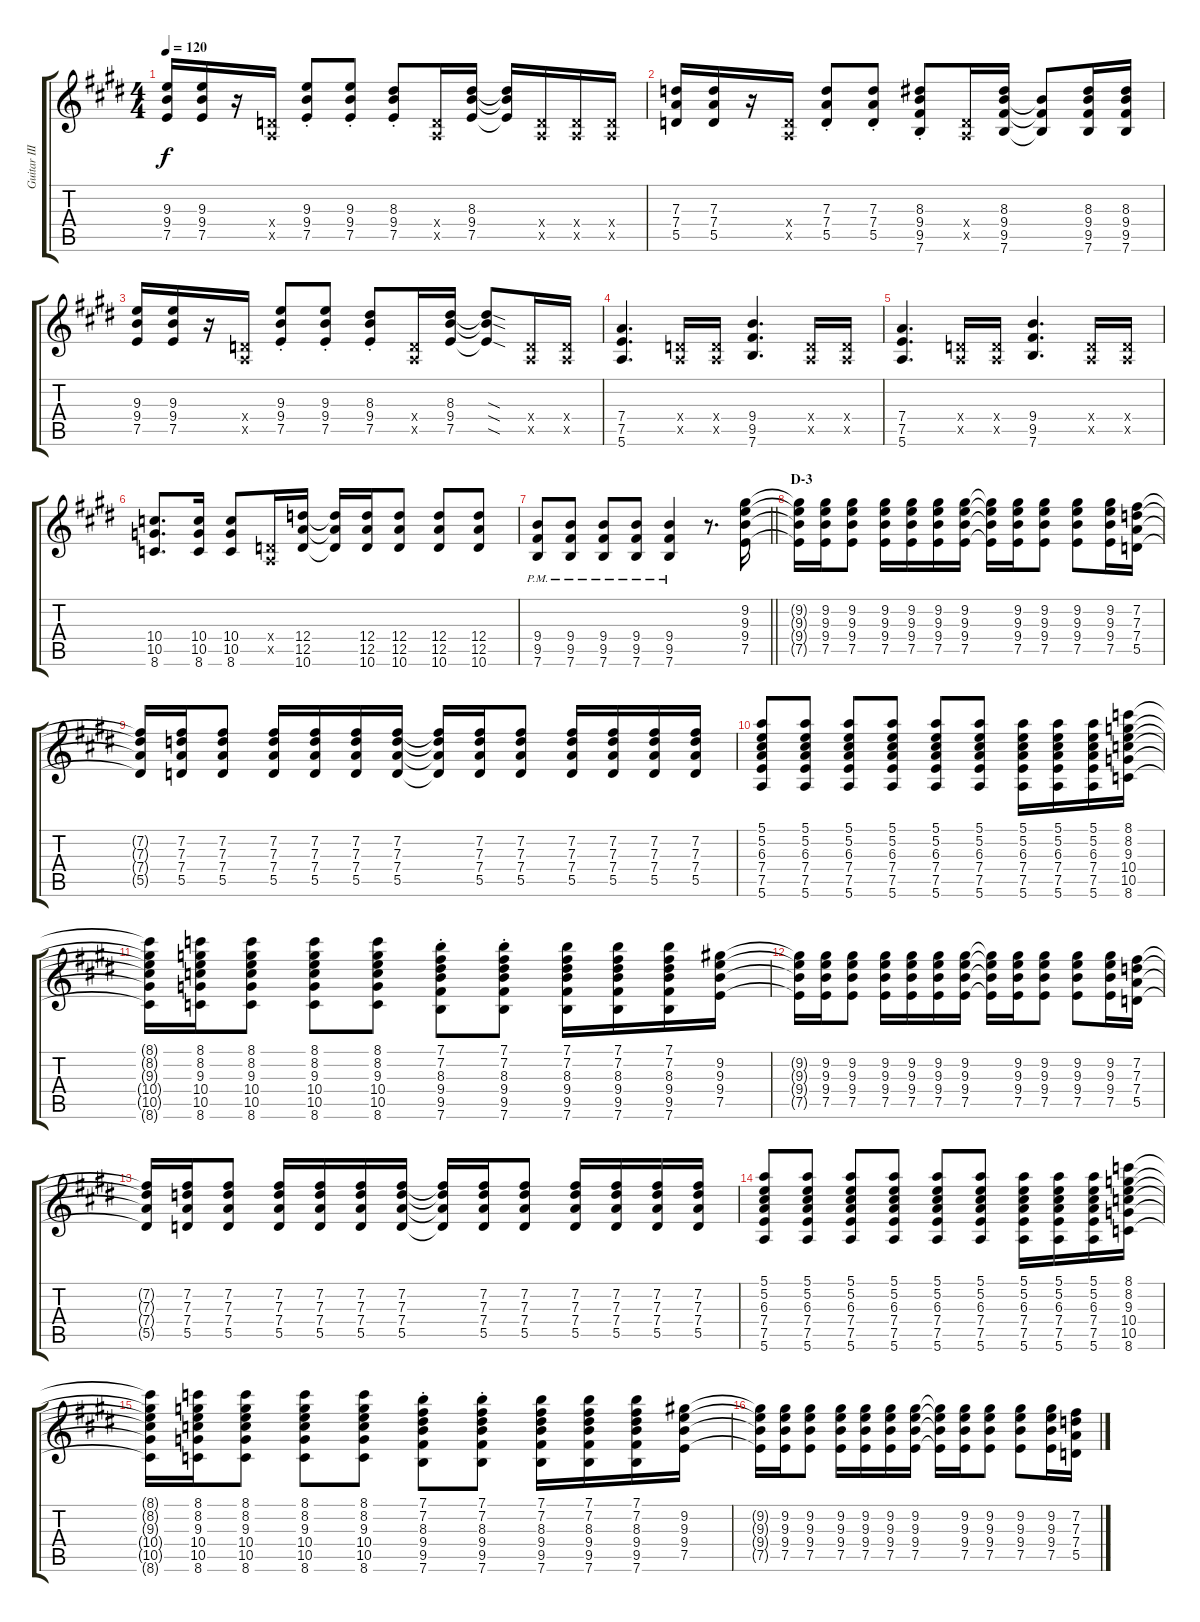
\track ("Guitar III (Hirasawa Yui)" "Guitar III") {instrument overdrivenguitar}
\staff {score tabs}
\tuning (E4 B3 G3 D3 A2 E2) {hide}
\ts (4 4)
\tempo 120
\clef g2
\ks e
(9.3 9.4 7.5).16{dy f} (9.3 9.4 7.5).16 r.16 (0.4{x} 0.5{x}).16 (9.3{st} 9.4{st} 7.5{st}).8 (9.3{st} 9.4{st} 7.5{st}).8 (8.3{st} 9.4{st} 7.5{st}).8 (0.4{x} 0.5{x}).16 (8.3 9.4 7.5).16 (8.3{t} 9.4{t} 7.5{t}).16 (0.4{x} 0.5{x}).16 (0.4{x} 0.5{x}).16 (0.4{x} 0.5{x}).16 |
(7.3 7.4 5.5).16 (7.3 7.4 5.5).16 r.16 (0.4{x} 0.5{x}).16 (7.3{st} 7.4{st} 5.5{st}).8 (7.3{st} 7.4{st} 5.5{st}).8 (8.3{st} 9.4{st} 9.5{st} 7.6{st}).8 (0.4{x} 0.5{x}).16 (8.3 9.4 9.5 7.6).16 (9.4{t} 9.5{t} 7.6{t}).8 (8.3 9.4 9.5 7.6).16 (8.3 9.4 9.5 7.6).16 |
(9.3 9.4 7.5).16 (9.3 9.4 7.5).16 r.16 (0.4{x} 0.5{x}).16 (9.3{st} 9.4{st} 7.5{st}).8 (9.3{st} 9.4{st} 7.5{st}).8 (8.3{st} 9.4{st} 7.5{st}).8 (0.4{x} 0.5{x}).16 (8.3 9.4 7.5).16 (8.3{sod t} 9.4{sod t} 7.5{sod t}).8 (0.4{x} 0.5{x}).16 (0.4{x} 0.5{x}).16 |
(7.4 7.5 5.6).4{d} (0.4{x} 0.5{x}).16 (0.4{x} 0.5{x}).16 (9.4 9.5 7.6).4{d} (0.4{x} 0.5{x}).16 (0.4{x} 0.5{x}).16 |
(7.4 7.5 5.6).4{d} (0.4{x} 0.5{x}).16 (0.4{x} 0.5{x}).16 (9.4 9.5 7.6).4{d} (0.4{x} 0.5{x}).16 (0.4{x} 0.5{x}).16 |
(10.4 10.5 8.6).8{d} (10.4 10.5 8.6).16 (10.4 10.5 8.6).8 (0.4{x} 0.5{x}).16 (12.4 12.5 10.6).16 (12.4{t} 12.5{t} 10.6{t}).16 (12.4 12.5 10.6).16 (12.4 12.5 10.6).8 (12.4 12.5 10.6).8 (12.4 12.5 10.6).8 |
\barLineRight lightlight
(9.4{pm} 9.5{pm} 7.6{pm}).8 (9.4{pm} 9.5{pm} 7.6{pm}).8 (9.4{pm} 9.5{pm} 7.6{pm}).8 (9.4{pm} 9.5{pm} 7.6{pm}).8 (9.4{pm} 9.5{pm} 7.6{pm}).4 r.8{d} (9.2 9.3 9.4 7.5).16 |
\section ("" "D-3")
(9.2{t} 9.3{t} 9.4{t} 7.5{t}).16 (9.2 9.3 9.4 7.5).16 (9.2 9.3 9.4 7.5).8 (9.2 9.3 9.4 7.5).16 (9.2 9.3 9.4 7.5).16 (9.2 9.3 9.4 7.5).16 (9.2 9.3 9.4 7.5).16 (9.2{t} 9.3{t} 9.4{t} 7.5{t}).16 (9.2 9.3 9.4 7.5).16 (9.2 9.3 9.4 7.5).8 (9.2 9.3 9.4 7.5).8 (9.2 9.3 9.4 7.5).16 (7.2 7.3 7.4 5.5).16 |
(7.2{t} 7.3{t} 7.4{t} 5.5{t}).16 (7.2 7.3 7.4 5.5).16 (7.2 7.3 7.4 5.5).8 (7.2 7.3 7.4 5.5).16 (7.2 7.3 7.4 5.5).16 (7.2 7.3 7.4 5.5).16 (7.2 7.3 7.4 5.5).16 (7.2{t} 7.3{t} 7.4{t} 5.5{t}).16 (7.2 7.3 7.4 5.5).16 (7.2 7.3 7.4 5.5).8 (7.2 7.3 7.4 5.5).16 (7.2 7.3 7.4 5.5).16 (7.2 7.3 7.4 5.5).16 (7.2 7.3 7.4 5.5).16 |
(5.1 5.2 6.3 7.4 7.5 5.6).8 (5.1 5.2 6.3 7.4 7.5 5.6).8 (5.1 5.2 6.3 7.4 7.5 5.6).8 (5.1 5.2 6.3 7.4 7.5 5.6).8 (5.1 5.2 6.3 7.4 7.5 5.6).8 (5.1 5.2 6.3 7.4 7.5 5.6).8 (5.1 5.2 6.3 7.4 7.5 5.6).16 (5.1 5.2 6.3 7.4 7.5 5.6).16 (5.1 5.2 6.3 7.4 7.5 5.6).16 (8.1 8.2 9.3 10.4 10.5 8.6).16 |
(8.1{t} 8.2{t} 9.3{t} 10.4{t} 10.5{t} 8.6{t}).16 (8.1 8.2 9.3 10.4 10.5 8.6).16 (8.1 8.2 9.3 10.4 10.5 8.6).8 (8.1 8.2 9.3 10.4 10.5 8.6).8 (8.1 8.2 9.3 10.4 10.5 8.6).8 (7.1{st} 7.2{st} 8.3{st} 9.4{st} 9.5{st} 7.6{st}).8 (7.1{st} 7.2{st} 8.3{st} 9.4{st} 9.5{st} 7.6{st}).8 (7.1 7.2 8.3 9.4 9.5 7.6).16 (7.1 7.2 8.3 9.4 9.5 7.6).16 (7.1 7.2 8.3 9.4 9.5 7.6).16 (9.2 9.3 9.4 7.5).16 |
(9.2{t} 9.3{t} 9.4{t} 7.5{t}).16 (9.2 9.3 9.4 7.5).16 (9.2 9.3 9.4 7.5).8 (9.2 9.3 9.4 7.5).16 (9.2 9.3 9.4 7.5).16 (9.2 9.3 9.4 7.5).16 (9.2 9.3 9.4 7.5).16 (9.2{t} 9.3{t} 9.4{t} 7.5{t}).16 (9.2 9.3 9.4 7.5).16 (9.2 9.3 9.4 7.5).8 (9.2 9.3 9.4 7.5).8 (9.2 9.3 9.4 7.5).16 (7.2 7.3 7.4 5.5).16 |
(7.2{t} 7.3{t} 7.4{t} 5.5{t}).16 (7.2 7.3 7.4 5.5).16 (7.2 7.3 7.4 5.5).8 (7.2 7.3 7.4 5.5).16 (7.2 7.3 7.4 5.5).16 (7.2 7.3 7.4 5.5).16 (7.2 7.3 7.4 5.5).16 (7.2{t} 7.3{t} 7.4{t} 5.5{t}).16 (7.2 7.3 7.4 5.5).16 (7.2 7.3 7.4 5.5).8 (7.2 7.3 7.4 5.5).16 (7.2 7.3 7.4 5.5).16 (7.2 7.3 7.4 5.5).16 (7.2 7.3 7.4 5.5).16 |
(5.1 5.2 6.3 7.4 7.5 5.6).8 (5.1 5.2 6.3 7.4 7.5 5.6).8 (5.1 5.2 6.3 7.4 7.5 5.6).8 (5.1 5.2 6.3 7.4 7.5 5.6).8 (5.1 5.2 6.3 7.4 7.5 5.6).8 (5.1 5.2 6.3 7.4 7.5 5.6).8 (5.1 5.2 6.3 7.4 7.5 5.6).16 (5.1 5.2 6.3 7.4 7.5 5.6).16 (5.1 5.2 6.3 7.4 7.5 5.6).16 (8.1 8.2 9.3 10.4 10.5 8.6).16 |
(8.1{t} 8.2{t} 9.3{t} 10.4{t} 10.5{t} 8.6{t}).16 (8.1 8.2 9.3 10.4 10.5 8.6).16 (8.1 8.2 9.3 10.4 10.5 8.6).8 (8.1 8.2 9.3 10.4 10.5 8.6).8 (8.1 8.2 9.3 10.4 10.5 8.6).8 (7.1{st} 7.2{st} 8.3{st} 9.4{st} 9.5{st} 7.6{st}).8 (7.1{st} 7.2{st} 8.3{st} 9.4{st} 9.5{st} 7.6{st}).8 (7.1 7.2 8.3 9.4 9.5 7.6).16 (7.1 7.2 8.3 9.4 9.5 7.6).16 (7.1 7.2 8.3 9.4 9.5 7.6).16 (9.2 9.3 9.4 7.5).16 |
(9.2{t} 9.3{t} 9.4{t} 7.5{t}).16 (9.2 9.3 9.4 7.5).16 (9.2 9.3 9.4 7.5).8 (9.2 9.3 9.4 7.5).16 (9.2 9.3 9.4 7.5).16 (9.2 9.3 9.4 7.5).16 (9.2 9.3 9.4 7.5).16 (9.2{t} 9.3{t} 9.4{t} 7.5{t}).16 (9.2 9.3 9.4 7.5).16 (9.2 9.3 9.4 7.5).8 (9.2 9.3 9.4 7.5).8 (9.2 9.3 9.4 7.5).16 (7.2 7.3 7.4 5.5).16
